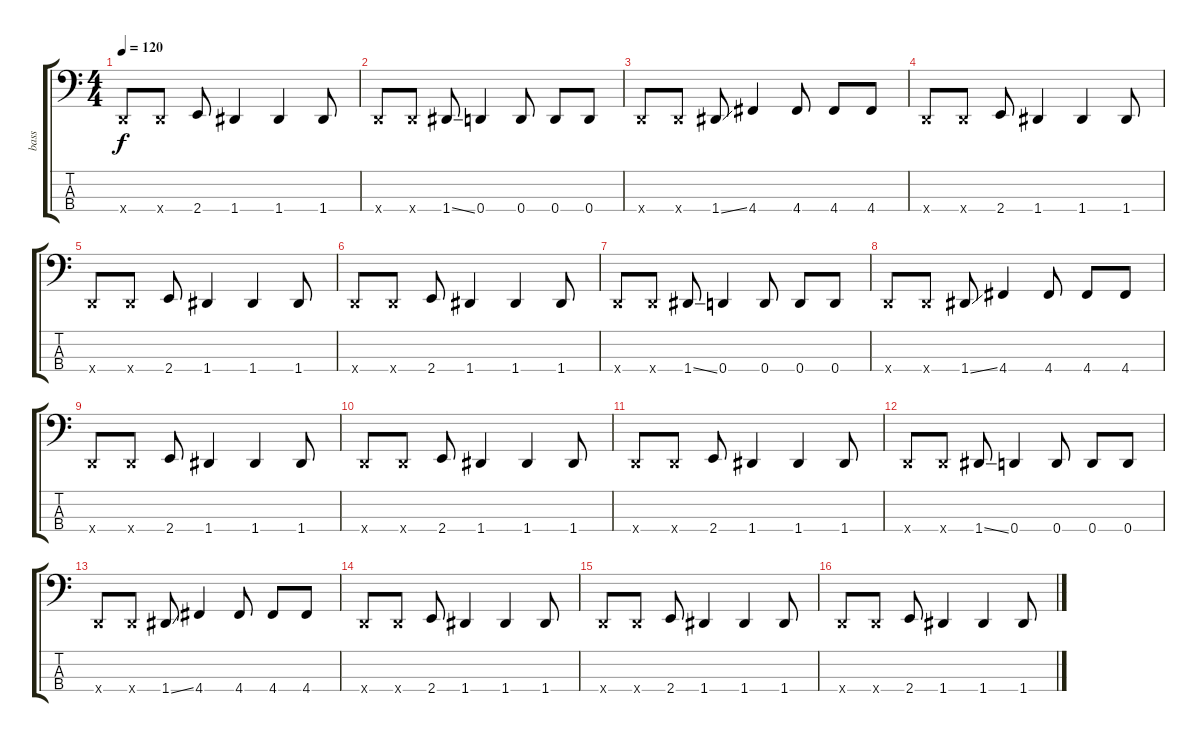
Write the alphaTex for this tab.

\track ("bass" "bass") {instrument electricbassfinger}
\staff {score tabs}
\tuning (F2 C2 G1 D1) {hide}
\ts (4 4)
\tempo 120
\clef f4
\ks c
0.4{x}.8{dy f} 0.4{x}.8 2.4.8 1.4.4 1.4.4 1.4.8 |
0.4{x}.8 0.4{x}.8 1.4{ss}.8 0.4.4 0.4.8 0.4.8 0.4.8 |
0.4{x}.8 0.4{x}.8 1.4{ss}.8 4.4.4 4.4.8 4.4.8 4.4.8 |
0.4{x}.8 0.4{x}.8 2.4.8 1.4.4 1.4.4 1.4.8 |
0.4{x}.8 0.4{x}.8 2.4.8 1.4.4 1.4.4 1.4.8 |
0.4{x}.8 0.4{x}.8 2.4.8 1.4.4 1.4.4 1.4.8 |
0.4{x}.8 0.4{x}.8 1.4{ss}.8 0.4.4 0.4.8 0.4.8 0.4.8 |
0.4{x}.8 0.4{x}.8 1.4{ss}.8 4.4.4 4.4.8 4.4.8 4.4.8 |
0.4{x}.8 0.4{x}.8 2.4.8 1.4.4 1.4.4 1.4.8 |
0.4{x}.8 0.4{x}.8 2.4.8 1.4.4 1.4.4 1.4.8 |
0.4{x}.8 0.4{x}.8 2.4.8 1.4.4 1.4.4 1.4.8 |
0.4{x}.8 0.4{x}.8 1.4{ss}.8 0.4.4 0.4.8 0.4.8 0.4.8 |
0.4{x}.8 0.4{x}.8 1.4{ss}.8 4.4.4 4.4.8 4.4.8 4.4.8 |
0.4{x}.8 0.4{x}.8 2.4.8 1.4.4 1.4.4 1.4.8 |
0.4{x}.8 0.4{x}.8 2.4.8 1.4.4 1.4.4 1.4.8 |
0.4{x}.8 0.4{x}.8 2.4.8 1.4.4 1.4.4 1.4.8
